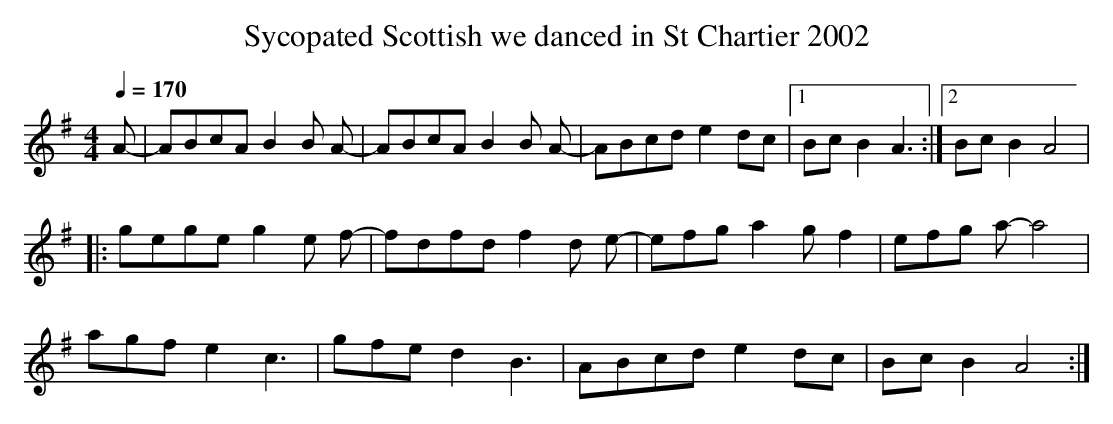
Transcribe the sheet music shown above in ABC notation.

X:1
T:Sycopated Scottish we danced in St Chartier 2002
M:4/4
L:1/8
Q:1/4=170
K:Em
A-|ABcA B2 B A-|ABcA B2 B A-|ABcd e2 dc|1 Bc B2 A3:|2 Bc B2 A4|
|: gege g2 e f-|fdfd f2 d e-|efg a2 g f2| efg a-a4|
agf e2 c3|gfe d2 B3 |ABcd e2 dc|Bc B2 A4 :|
